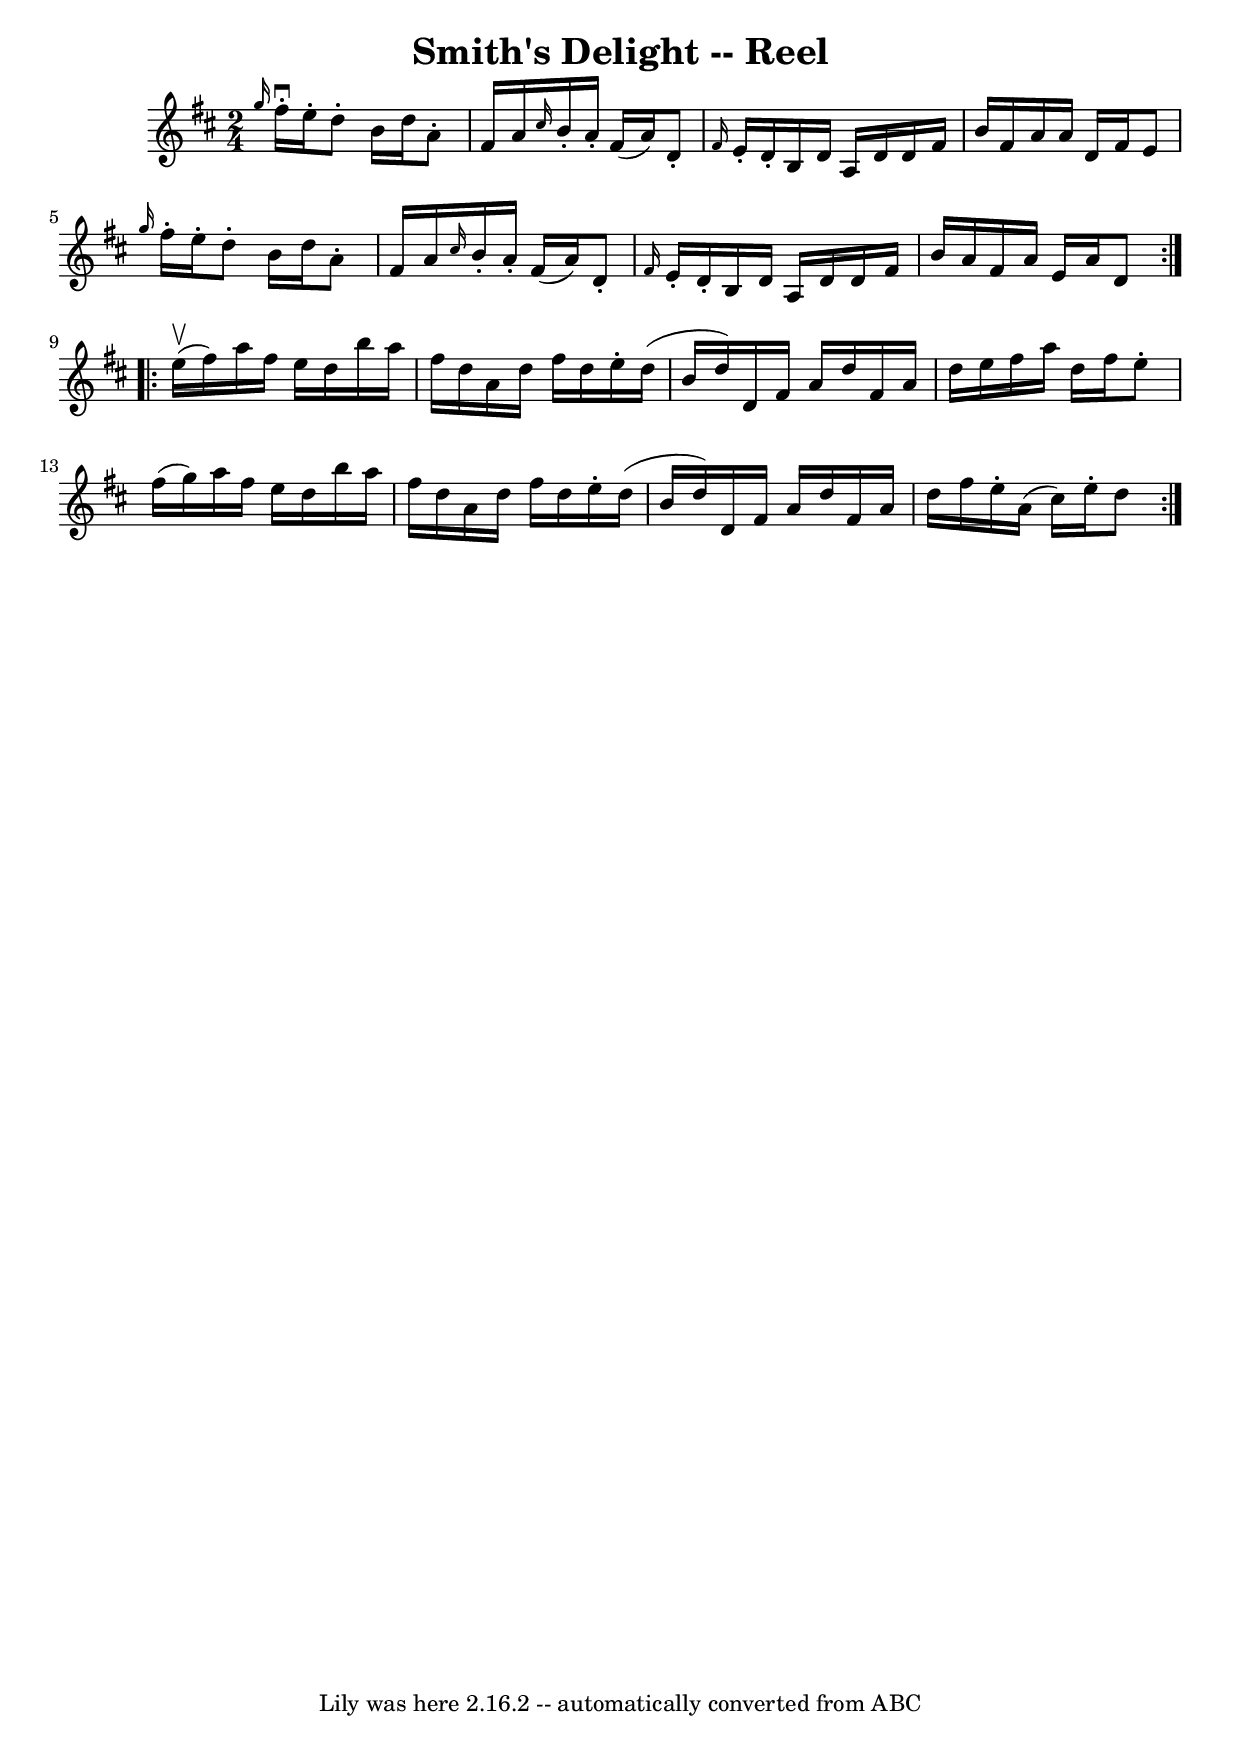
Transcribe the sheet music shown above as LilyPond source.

\version "2.16.2"
\include "Mammoth.ily"
\header {
  %% book = "Ryan's Mammoth Collection"
  crossRefNumber = "1"
  footnotes = "\\\\AKA Kitty's Wedding -- Hornpipe\\\\135"
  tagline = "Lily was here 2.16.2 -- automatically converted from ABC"
  title = "Smith's Delight -- Reel"

}
voicedefault =  {



  \repeat volta 2 {

    \time 2/4 
    \key d \major
    \grace { g''16  
	   } fis''16^\downbow-. e''16 -. 
    |
    d''8 -. b'16 d''16 a'8 -. fis'16 a'16    |
    
    \grace { cis''16  
	   } b'16 -. a'16 -. fis'16 (a'16) d'8 -. 
    \grace { fis'16  
	   } e'16 -. d'16 -.   |
    b16 d'16 a16    
    d'16 d'16 fis'16 b'16 fis'16    |
    a'16 a'16 d'16    
    fis'16 e'8  \grace { g''16  
		       } fis''16 -. e''16 -.   |
    d''8 -. b'16 d''16 a'8 -. fis'16 a'16    |
    \grace { cis''16  

	   } b'16 -. a'16 -. fis'16 (a'16) d'8 -. \grace { fis'16  
							 }   
    e'16 -. d'16 -.   |
    b16 d'16 a16 d'16 d'16 fis'16    
    b'16 a'16    |
    fis'16 a'16 e'16 a'16 d'8    

  } 
  \repeat volta 2 {
    e''16^\upbow(fis''16) |
    a''16    
    fis''16 e''16 d''16 b''16 a''16 fis''16 d''16    |
    
    a'16 d''16 fis''16 d''16 e''16 -. d''16 (b'16 d''16)   
    |
    d'16 fis'16 a'16 d''16 fis'16 a'16 d''16 e''16  
    |
    fis''16 a''16 d''16 fis''16 e''8 -. fis''16 (
    g''16)   |
    a''16 fis''16 e''16 d''16 b''16 a''16   
    fis''16 d''16    |
    a'16 d''16 fis''16 d''16 e''16 -.   
    d''16 (b'16 d''16)   |
    d'16 fis'16 a'16 d''16    
    fis'16 a'16 d''16 fis''16    |
    e''16 -. a'16 (cis''16  -) e''16 -. d''8    
  }   

}

\score{
  <<

    \context Staff="default"
    {
      \voicedefault 
      
    }

  >>
  \layout {
    
  }
  \midi {
  }

}
